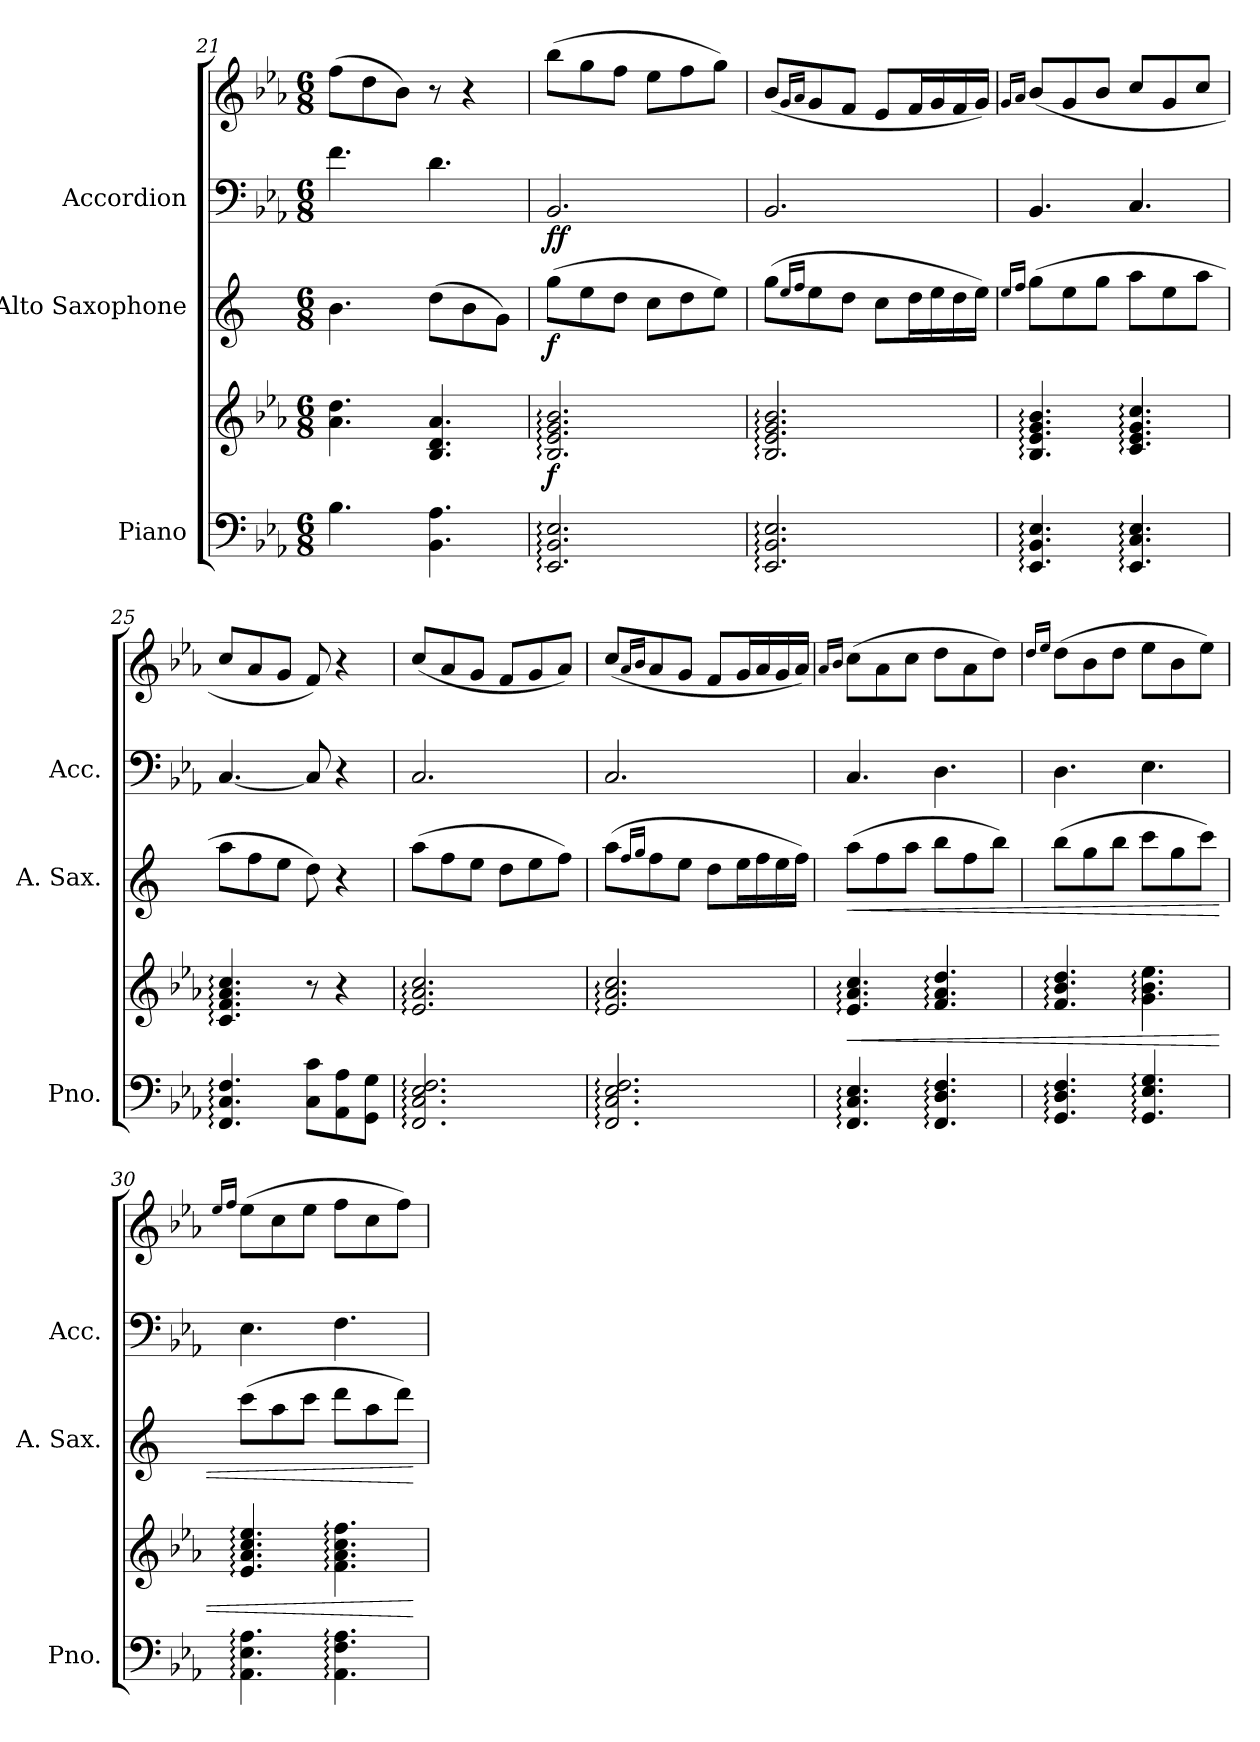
**kern	**kern	**dynam	**kern	**dynam	**kern	**kern	**dynam
*part3	*part3	*part3	*part2	*part2	*part1	*part1	*part1
*staff5	*staff4	*staff4/5	*staff3	*staff3	*staff2	*staff1	*staff1/2
*I"Piano	*	*	*I"Alto Saxophone	*	*I"Accordion	*	*
*I'Pno.	*	*	*I'A. Sax.	*	*I'Acc.	*	*
*clefF4	*clefG2	*	*clefG2	*	*clefF4	*clefG2	*
*	*	*	*ITrd5c9	*	*	*	*
*k[b-e-a-]	*k[b-e-a-]	*	*k[b-e-a-]	*	*k[b-e-a-]	*k[b-e-a-]	*
*M6/8	*M6/8	*	*M6/8	*	*M6/8	*M6/8	*
=21	=21	=21	=21	=21	=21	=21	=21
4.B-\	4.a-\ 4.dd\	.	4.d\	.	4.f\	(>8ff\L	.
.	.	.	.	.	.	8dd\	.
.	.	.	.	.	.	8b-\J)	.
4.BB-\ 4.A-\	4.B-/ 4.d/ 4.a-/	.	(>8f\L	.	4.d\	8r	.
.	.	.	8d\	.	.	4r	.
.	.	.	8B-\J)	.	.	.	.
=22	=22	=22	=22	=22	=22	=22	=22
!	!	!LO:DY:b	!	!LO:DY:b	!	!	!LO:DY:b=2
!	!	!	!	!	!	!	!LO:DY:n=1:b
2.EE-/: 2.BB-/: 2.E-/:	2.B-/: 2.e-/: 2.g/: 2.b-/:	f	(>8b-\L	f	2.BB-/	(>8bb-\L	f f
.	.	.	8g\	.	.	8gg\	.
.	.	.	8f\J	.	.	8ff\J	.
.	.	.	8e-\L	.	.	8ee-\L	.
.	.	.	8f\	.	.	8ff\	.
.	.	.	8g\J)	.	.	8gg\J)	.
=23	=23	=23	=23	=23	=23	=23	=23
2.EE-/: 2.BB-/: 2.E-/:	2.B-/: 2.e-/: 2.g/: 2.b-/:	.	(>8b-\L	.	2.BB-/	(<8b-/L	.
.	.	.	16qg/LL	.	.	16qg/LL	.
.	.	.	16qa-/JJ	.	.	16qa-/JJ	.
.	.	.	8g\	.	.	8g/	.
.	.	.	8f\J	.	.	8f/J	.
.	.	.	8e-\L	.	.	8e-/L	.
.	.	.	16f\L	.	.	16f/L	.
.	.	.	16g\	.	.	16g/	.
.	.	.	16f\	.	.	16f/	.
.	.	.	16g\JJ)	.	.	16g/JJ)	.
=24	=24	=24	=24	=24	=24	=24	=24
.	.	.	16qg/LL	.	.	16qg/LL	.
.	.	.	16qa-/JJ	.	.	16qa-/JJ	.
4.EE-/: 4.BB-/: 4.E-/:	4.B-/: 4.e-/: 4.g/: 4.b-/:	.	(<8b-\L	.	4.BB-/	(>8b-/L	.
.	.	.	8g\	.	.	8g/	.
.	.	.	8b-\J	.	.	8b-/J	.
4.EE-/: 4.C/: 4.E-/:	4.c/: 4.e-/: 4.g/: 4.cc/:	.	8cc\L	.	4.C/	8cc/L	.
.	.	.	8g\	.	.	8g/	.
.	.	.	8cc\J	.	.	8cc/J	.
!!LO:LB:g=z
=25	=25	=25	=25	=25	=25	=25	=25
4.FF/: 4.C/: 4.F/:	4.c/: 4.f/: 4.a-/: 4.cc/:	.	8cc\L	.	[4.C/	8cc/L	.
.	.	.	8a-\	.	.	8a-/	.
.	.	.	8g\J	.	.	8g/J	.
8C\ 8c\L	8r	.	8f\)	.	8C/]	8f/)	.
8AA-\ 8A-\	4r	.	4r	.	4r	4r	.
8GG\ 8G\J	.	.	.	.	.	.	.
=26	=26	=26	=26	=26	=26	=26	=26
2.FF/: 2.C/: 2.E-/: 2.F/:	2.e-/: 2.a-/: 2.cc/:	.	(>8cc\L	.	2.C/	(<8cc/L	.
.	.	.	8a-\	.	.	8a-/	.
.	.	.	8g\J	.	.	8g/J	.
.	.	.	8f\L	.	.	8f/L	.
.	.	.	8g\	.	.	8g/	.
.	.	.	8a-\J)	.	.	8a-/J)	.
=27	=27	=27	=27	=27	=27	=27	=27
2.FF/: 2.C/: 2.E-/: 2.F/:	2.e-/: 2.a-/: 2.cc/:	.	(>8cc\L	.	2.C/	(<8cc/L	.
.	.	.	16qa-/LL	.	.	16qa-/LL	.
.	.	.	16qb-/JJ	.	.	16qb-/JJ	.
.	.	.	8a-\	.	.	8a-/	.
.	.	.	8g\J	.	.	8g/J	.
.	.	.	8f\L	.	.	8f/L	.
.	.	.	16g\L	.	.	16g/L	.
.	.	.	16a-\	.	.	16a-/	.
.	.	.	16g\	.	.	16g/	.
.	.	.	16a-\JJ)	.	.	16a-/JJ)	.
=28	=28	=28	=28	=28	=28	=28	=28
.	.	.	.	.	.	16qa-/LL	.
.	.	.	.	.	.	16qb-/JJ	.
!	!	!LO:HP:b	!	!LO:HP:b	!	!	!
4.FF/: 4.C/: 4.E-/:	4.e-/: 4.a-/: 4.cc/:	<	(>8cc\L	<	4.C/	(>8cc\L	.
.	.	.	8a-\	.	.	8a-\	.
.	.	.	8cc\J	.	.	8cc\J	.
4.FF/: 4.D/: 4.F/:	4.f/: 4.a-/: 4.dd/:	.	8dd\L	.	4.D\	8dd\L	.
.	.	.	8a-\	.	.	8a-\	.
.	.	.	8dd\J)	.	.	8dd\J)	.
=29	=29	=29	=29	=29	=29	=29	=29
.	.	.	.	.	.	16qdd/LL	.
.	.	.	.	.	.	16qee-/JJ	.
4.GG/: 4.D/: 4.F/:	4.f/: 4.b-/: 4.dd/:	.	(>8dd\L	.	4.D\	(>8dd\L	.
.	.	.	8b-\	.	.	8b-\	.
.	.	.	8dd\J	.	.	8dd\J	.
4.GG/: 4.E-/: 4.G/:	4.g\: 4.b-\: 4.ee-\:	.	8ee-\L	.	4.E-\	8ee-\L	.
.	.	.	8b-\	.	.	8b-\	.
.	.	.	8ee-\J)	.	.	8ee-\J)	.
!!LO:PB:g=z
=30	=30	=30	=30	=30	=30	=30	=30
.	.	.	.	.	.	16qee-/LL	.
.	.	.	.	.	.	16qff/JJ	.
4.AA-\: 4.E-\: 4.A-\:	4.e-/: 4.a-/: 4.cc/: 4.ee-/:	.	(>8ee-\L	.	4.E-\	(>8ee-\L	.
.	.	.	8cc\	.	.	8cc\	.
.	.	.	8ee-\J	.	.	8ee-\J	.
4.AA-\: 4.F\: 4.A-\:	4.f\: 4.a-\: 4.cc\: 4.ff\:	.	8ff\L	.	4.F\	8ff\L	.
.	.	.	8cc\	.	.	8cc\	.
.	.	.	8ff\J)	.	.	8ff\J)	.
.	.	[	.	[	.	.	.
=	=	=	=	=	=	=	=
*-	*-	*-	*-	*-	*-	*-	*-
